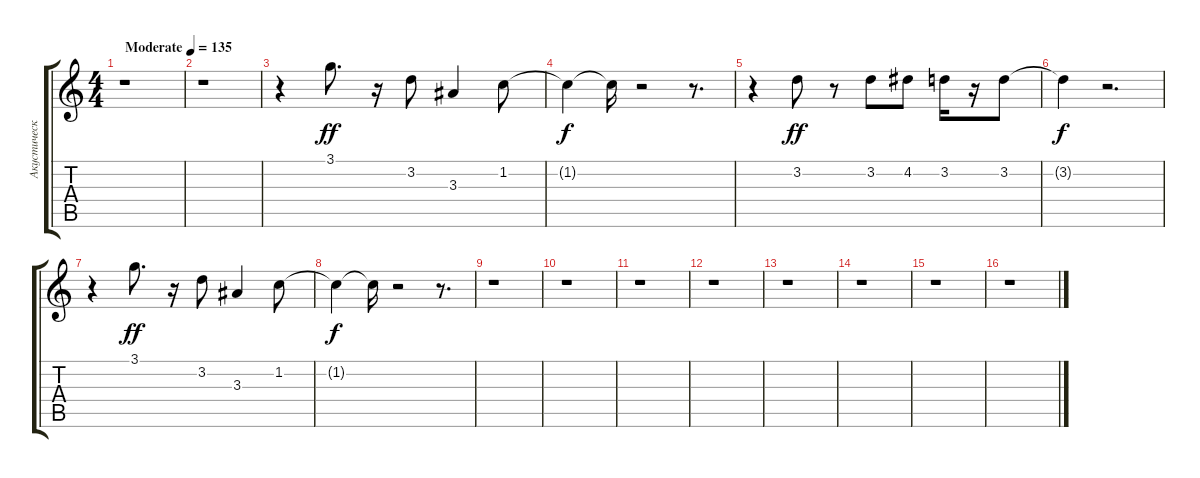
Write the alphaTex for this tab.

\track ("Акустическая гитара" "Акустическ") {instrument acousticguitarsteel}
\staff {score tabs}
\tuning (E4 B3 G3 D3 A2 E2) {hide}
\ts (4 4)
\tempo (135 "Moderate")
\clef g2
\ks c
r.1{dy ff instrument acousticguitarsteel} |
r.1 |
r.4 3.1.8{d} r.16 3.2.8 3.3.4 1.2.8 |
1.2{t}.4{dy f} 1.2{t}.16 r.2 r.8{d} |
r.4 3.2.8{dy ff} r.8 3.2.8 4.2.8 3.2.16 r.16 3.2.8 |
3.2{t}.4{dy f} r.2{d} |
r.4 3.1.8{d dy ff} r.16 3.2.8 3.3.4 1.2.8 |
1.2{t}.4{dy f} 1.2{t}.16 r.2 r.8{d} |
r.1 |
r.1 |
r.1 |
r.1 |
r.1 |
r.1 |
r.1 |
r.1
